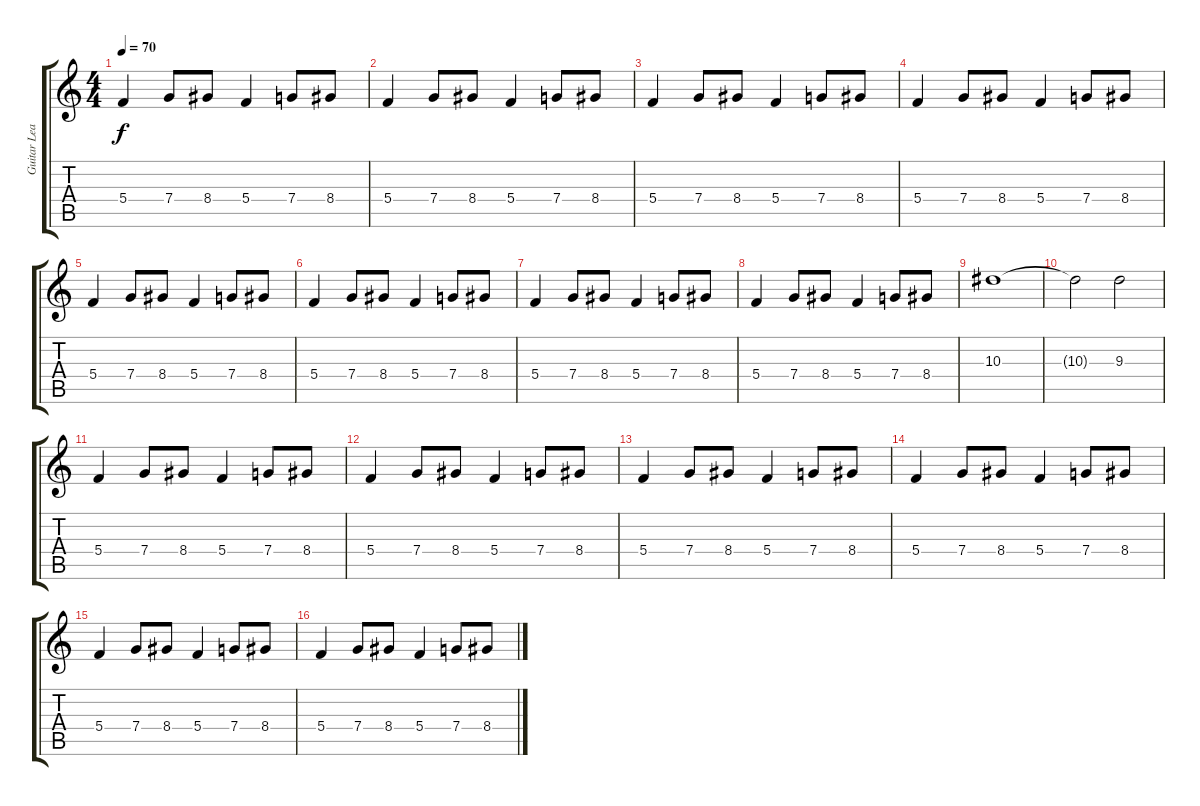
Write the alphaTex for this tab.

\track ("Guitar Lead" "Guitar Lea") {instrument distortionguitar}
\staff {score tabs}
\tuning (D4 A3 F3 C3 G2 C2) {hide}
\ts (4 4)
\tempo 70
\clef g2
\ks c
5.4.4{dy f} 7.4.8 8.4.8 5.4.4 7.4.8 8.4.8 |
5.4.4 7.4.8 8.4.8 5.4.4 7.4.8 8.4.8 |
5.4.4 7.4.8 8.4.8 5.4.4 7.4.8 8.4.8 |
5.4.4 7.4.8 8.4.8 5.4.4 7.4.8 8.4.8 |
5.4.4 7.4.8 8.4.8 5.4.4 7.4.8 8.4.8 |
5.4.4 7.4.8 8.4.8 5.4.4 7.4.8 8.4.8 |
5.4.4 7.4.8 8.4.8 5.4.4 7.4.8 8.4.8 |
5.4.4 7.4.8 8.4.8 5.4.4 7.4.8 8.4.8 |
10.3.1 |
10.3{t}.2 9.3.2 |
5.4.4 7.4.8 8.4.8 5.4.4 7.4.8 8.4.8 |
5.4.4 7.4.8 8.4.8 5.4.4 7.4.8 8.4.8 |
5.4.4 7.4.8 8.4.8 5.4.4 7.4.8 8.4.8 |
5.4.4 7.4.8 8.4.8 5.4.4 7.4.8 8.4.8 |
5.4.4 7.4.8 8.4.8 5.4.4 7.4.8 8.4.8 |
5.4.4 7.4.8 8.4.8 5.4.4 7.4.8 8.4.8
